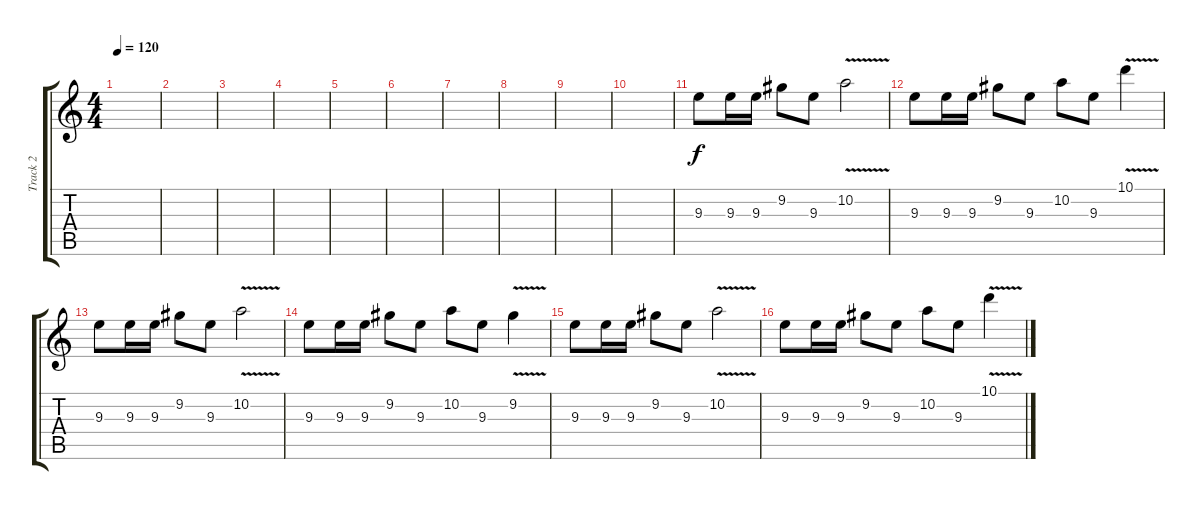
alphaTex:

\track ("Track 2" "Track 2") {instrument distortionguitar}
\staff {score tabs}
\tuning (E4 B3 G3 D3 A2 E2) {hide}
\ts (4 4)
\tempo 120
\clef g2
\ks c
|
|
|
|
|
|
|
|
|
|
9.3.8 9.3.16 9.3.16 9.2.8 9.3.8 10.2{v}.2 |
9.3.8 9.3.16 9.3.16 9.2.8 9.3.8 10.2.8 9.3.8 10.1{v}.4 |
9.3.8 9.3.16 9.3.16 9.2.8 9.3.8 10.2{v}.2 |
9.3.8 9.3.16 9.3.16 9.2.8 9.3.8 10.2.8 9.3.8 9.2{v}.4 |
9.3.8 9.3.16 9.3.16 9.2.8 9.3.8 10.2{v}.2 |
9.3.8 9.3.16 9.3.16 9.2.8 9.3.8 10.2.8 9.3.8 10.1{v}.4
